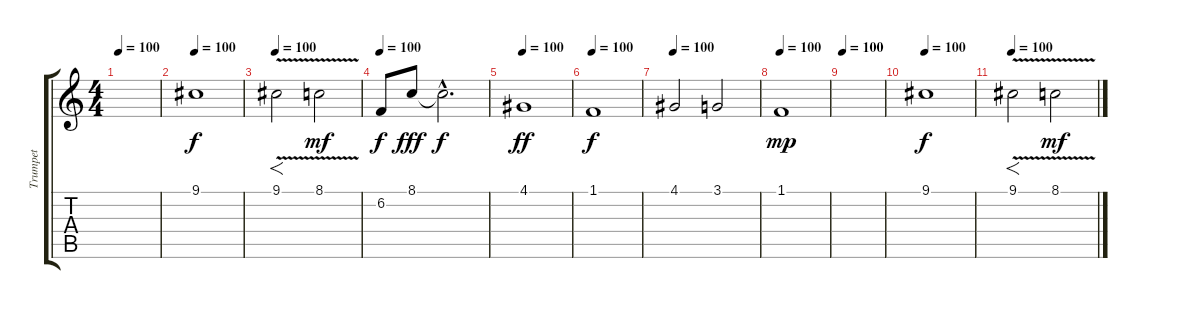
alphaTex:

\track ("Trumpet" "Trumpet") {instrument trumpet}
\staff {score tabs}
\tuning (E4 B3 G3 D3 A2 E2) {hide}
\ts (4 4)
\tempo 100
\clef g2
\ks c
|
\tempo 100
9.1.1{dy f} |
\tempo 100
9.1{v}.2{f instrument frenchhorn} 8.1{v}.2{dy mf} |
\tempo 100
6.2.8{dy f} 8.1.8{dy fff} 8.1{hac t}.2{d dy f} |
\tempo 100
4.1.1{dy ff} |
\tempo 100
1.1.1{dy f} |
\tempo 100
4.1.2 3.1.2 |
\tempo 100
1.1.1{dy mp} |
\tempo 100
|
\tempo 100
9.1.1{dy f} |
\tempo 100
9.1{v}.2{f instrument frenchhorn} 8.1{v}.2{dy mf}
